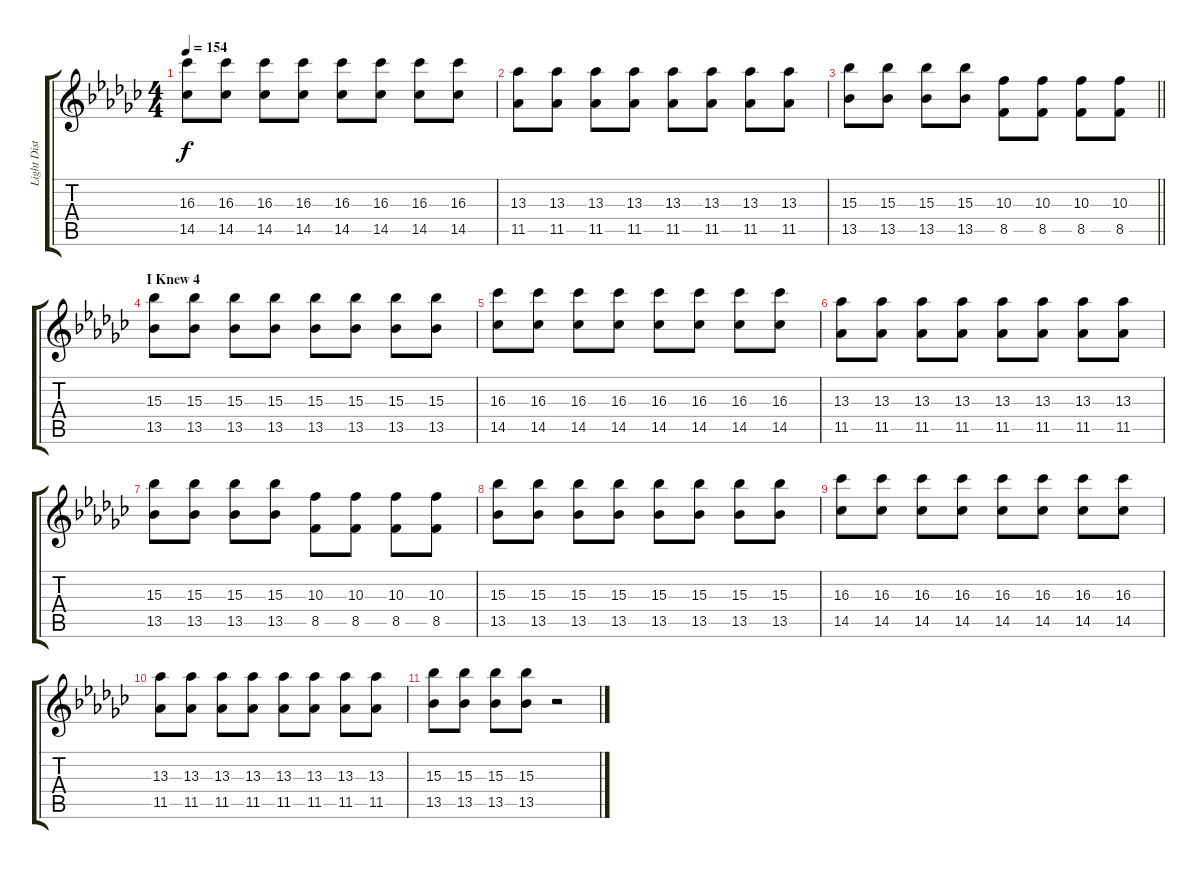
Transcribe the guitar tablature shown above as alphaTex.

\track ("Light Distortion" "Light Dist") {instrument acousticguitarsteel}
\staff {score tabs}
\tuning (E4 B3 G3 D3 A2 E2) {hide}
\ts (4 4)
\tempo 154
\clef g2
\ks gb
(16.3 14.5).8{dy f} (16.3 14.5).8 (16.3 14.5).8 (16.3 14.5).8 (16.3 14.5).8 (16.3 14.5).8 (16.3 14.5).8 (16.3 14.5).8 |
(13.3 11.5).8 (13.3 11.5).8 (13.3 11.5).8 (13.3 11.5).8 (13.3 11.5).8 (13.3 11.5).8 (13.3 11.5).8 (13.3 11.5).8 |
\barLineRight lightlight
(15.3 13.5).8 (15.3 13.5).8 (15.3 13.5).8 (15.3 13.5).8 (10.3 8.5).8 (10.3 8.5).8 (10.3 8.5).8 (10.3 8.5).8 |
\section ("" "I Knew 4")
(15.3 13.5).8 (15.3 13.5).8 (15.3 13.5).8 (15.3 13.5).8 (15.3 13.5).8 (15.3 13.5).8 (15.3 13.5).8 (15.3 13.5).8 |
(16.3 14.5).8 (16.3 14.5).8 (16.3 14.5).8 (16.3 14.5).8 (16.3 14.5).8 (16.3 14.5).8 (16.3 14.5).8 (16.3 14.5).8 |
(13.3 11.5).8 (13.3 11.5).8 (13.3 11.5).8 (13.3 11.5).8 (13.3 11.5).8 (13.3 11.5).8 (13.3 11.5).8 (13.3 11.5).8 |
(15.3 13.5).8 (15.3 13.5).8 (15.3 13.5).8 (15.3 13.5).8 (10.3 8.5).8 (10.3 8.5).8 (10.3 8.5).8 (10.3 8.5).8 |
(15.3 13.5).8 (15.3 13.5).8 (15.3 13.5).8 (15.3 13.5).8 (15.3 13.5).8 (15.3 13.5).8 (15.3 13.5).8 (15.3 13.5).8 |
(16.3 14.5).8 (16.3 14.5).8 (16.3 14.5).8 (16.3 14.5).8 (16.3 14.5).8 (16.3 14.5).8 (16.3 14.5).8 (16.3 14.5).8 |
(13.3 11.5).8 (13.3 11.5).8 (13.3 11.5).8 (13.3 11.5).8 (13.3 11.5).8 (13.3 11.5).8 (13.3 11.5).8 (13.3 11.5).8 |
(15.3 13.5).8 (15.3 13.5).8 (15.3 13.5).8 (15.3 13.5).8 r.2
